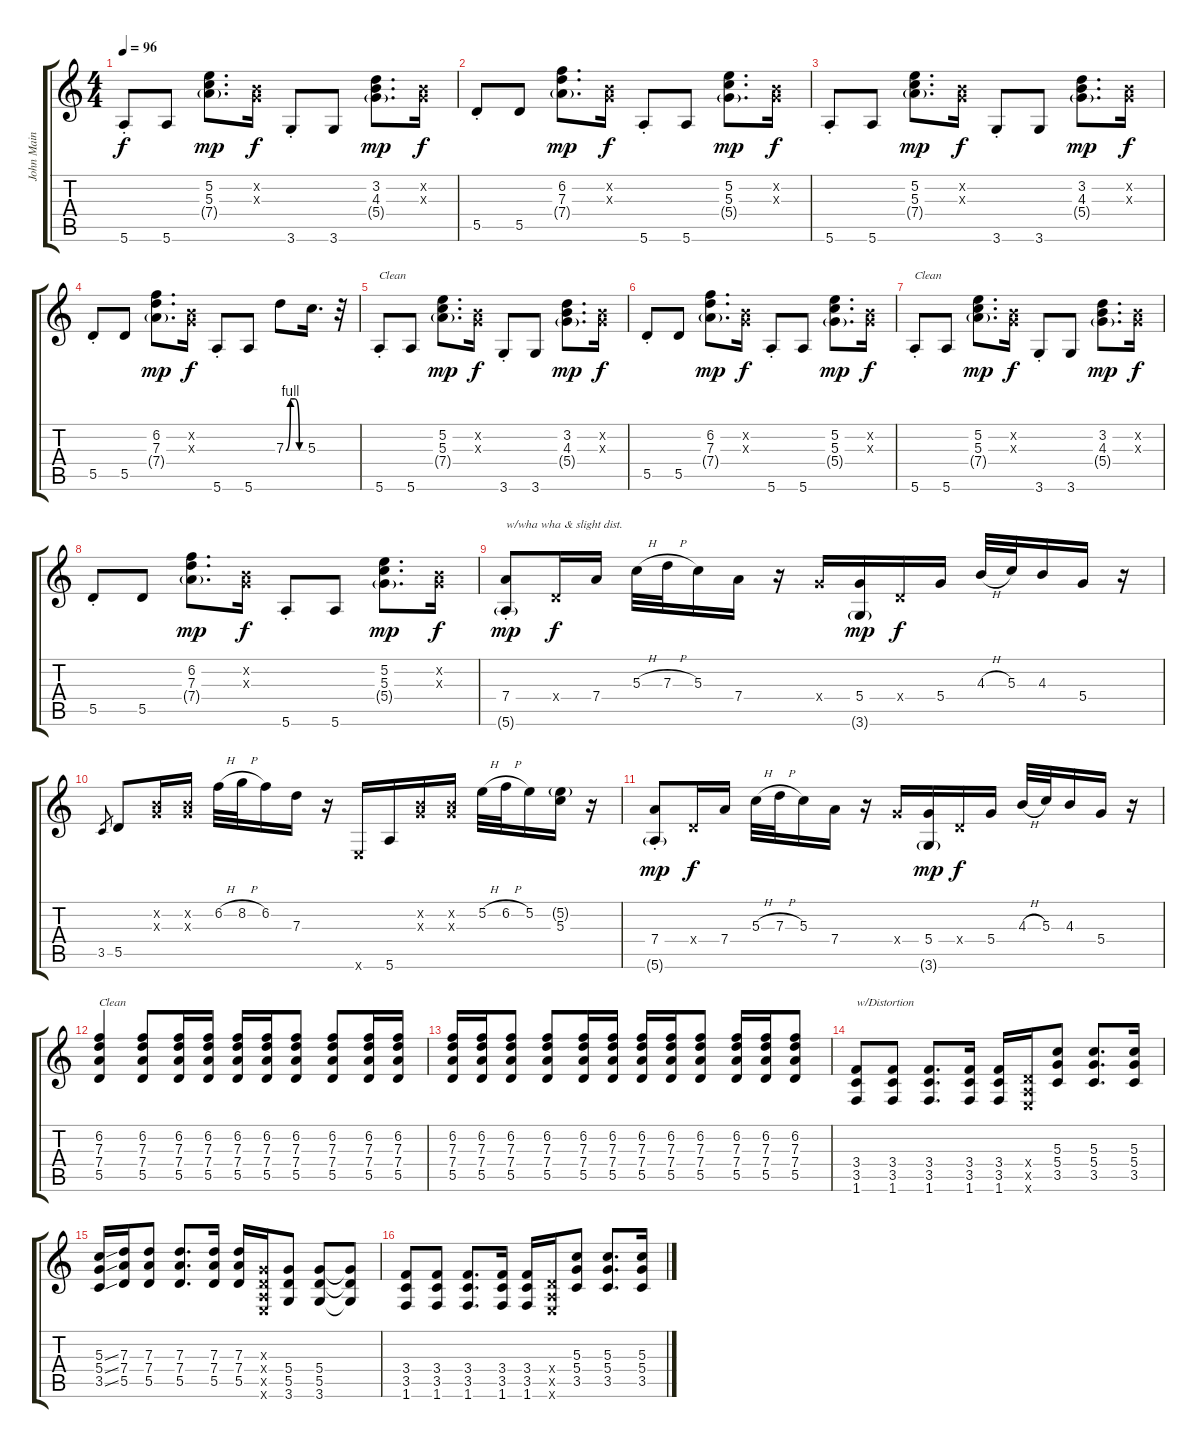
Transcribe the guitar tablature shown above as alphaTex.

\track ("John Main guitar" "John Main ") {instrument electricguitarclean}
\staff {score tabs}
\tuning (E4 B3 G3 D3 A2 E2) {hide}
\ts (4 4)
\tempo 96
\clef g2
\ks c
5.6{st}.8{dy f} 5.6.8 (5.2 5.3 7.4{g}).8{d dy mp} (0.2{x} 0.3{x}).16{dy f} 3.6{st}.8 3.6.8 (3.2 4.3 5.4{g}).8{d dy mp} (0.2{x} 0.3{x}).16{dy f} |
5.5{st}.8 5.5.8 (6.2 7.3 7.4{g}).8{d dy mp} (0.2{x} 0.3{x}).16{dy f} 5.6{st}.8 5.6.8 (5.2 5.3 5.4{g}).8{d dy mp} (0.2{x} 0.3{x}).16{dy f} |
5.6{st}.8 5.6.8 (5.2 5.3 7.4{g}).8{d dy mp} (0.2{x} 0.3{x}).16{dy f} 3.6{st}.8 3.6.8 (3.2 4.3 5.4{g}).8{d dy mp} (0.2{x} 0.3{x}).16{dy f} |
5.5{st}.8 5.5.8 (6.2 7.3 7.4{g}).8{d dy mp} (0.2{x} 0.3{x}).16{dy f} 5.6{st}.8 5.6.8 7.3{be (custom 0 0 15 4 30 4 45 0 60 0)}.8 5.3.16{d} r.32 |
5.6{st}.8{txt "Clean"} 5.6.8 (5.2 5.3 7.4{g}).8{d dy mp} (0.2{x} 0.3{x}).16{dy f} 3.6{st}.8 3.6.8 (3.2 4.3 5.4{g}).8{d dy mp} (0.2{x} 0.3{x}).16{dy f} |
5.5{st}.8 5.5.8 (6.2 7.3 7.4{g}).8{d dy mp} (0.2{x} 0.3{x}).16{dy f} 5.6{st}.8 5.6.8 (5.2 5.3 5.4{g}).8{d dy mp} (0.2{x} 0.3{x}).16{dy f} |
5.6{st}.8{txt "Clean"} 5.6.8 (5.2 5.3 7.4{g}).8{d dy mp} (0.2{x} 0.3{x}).16{dy f} 3.6{st}.8 3.6.8 (3.2 4.3 5.4{g}).8{d dy mp} (0.2{x} 0.3{x}).16{dy f} |
5.5{st}.8 5.5.8 (6.2 7.3 7.4{g}).8{d dy mp} (0.2{x} 0.3{x}).16{dy f} 5.6{st}.8 5.6.8 (5.2 5.3 5.4{g}).8{d dy mp} (0.2{x} 0.3{x}).16{dy f} |
(7.4 5.6{g st}).8{txt "w/wha wha & slight dist." dy mp} 0.4{x}.16{dy f} 7.4.16 5.3{h}.32 7.3{h}.32 5.3.16 7.4.16 r.16 5.4{x}.16 (5.4 3.6{g}).16{dy mp} 0.4{x}.16{dy f} 5.4.16 4.3{h}.32 5.3.32 4.3.16 5.4.16 r.16 |
3.5.8{gr} 5.5.8 (0.2{x} 0.3{x}).16 (0.2{x} 0.3{x}).16 6.2{h}.32 8.2{h}.32 6.2.16 7.3.16 r.16 0.6{x}.16 5.6.16 (0.2{x} 0.3{x}).16 (0.2{x} 0.3{x}).16 5.2{h}.32 6.2{h}.32 5.2.16 (5.2{g} 5.3).16 r.16 |
(7.4 5.6{g st}).8{dy mp} 0.4{x}.16{dy f} 7.4.16 5.3{h}.32 7.3{h}.32 5.3.16 7.4.16 r.16 5.4{x}.16 (5.4 3.6{g}).16{dy mp} 0.4{x}.16{dy f} 5.4.16 4.3{h}.32 5.3.32 4.3.16 5.4.16 r.16 |
(6.2 7.3 7.4 5.5).4{txt "Clean"} (6.2 7.3 7.4 5.5).8 (6.2 7.3 7.4 5.5).16 (6.2 7.3 7.4 5.5).16 (6.2 7.3 7.4 5.5).16 (6.2 7.3 7.4 5.5).16 (6.2 7.3 7.4 5.5).8 (6.2 7.3 7.4 5.5).8 (6.2 7.3 7.4 5.5).16 (6.2 7.3 7.4 5.5).16 |
(6.2 7.3 7.4 5.5).16 (6.2 7.3 7.4 5.5).16 (6.2 7.3 7.4 5.5).8 (6.2 7.3 7.4 5.5).8 (6.2 7.3 7.4 5.5).16 (6.2 7.3 7.4 5.5).16 (6.2 7.3 7.4 5.5).16 (6.2 7.3 7.4 5.5).16 (6.2 7.3 7.4 5.5).8 (6.2 7.3 7.4 5.5).16 (6.2 7.3 7.4 5.5).16 (6.2 7.3 7.4 5.5).8 |
(3.4 3.5 1.6).8{txt "w/Distortion"} (3.4 3.5 1.6).8 (3.4 3.5 1.6).8{d} (3.4 3.5 1.6).16 (3.4 3.5 1.6).16 (0.4{x} 0.5{x} 0.6{x}).16 (5.3 5.4 3.5).8 (5.3 5.4 3.5).8{d} (5.3 5.4 3.5).16 |
(5.3{ss} 5.4{ss} 3.5{ss}).16 (7.3 7.4 5.5).16 (7.3 7.4 5.5).8 (7.3 7.4 5.5).8{d} (7.3 7.4 5.5).16 (7.3 7.4 5.5).16 (0.3{x} 0.4{x} 0.5{x} 0.6{x}).16 (5.4 5.5 3.6).8 (5.4 5.5 3.6).8 (5.4{t} 5.5{t} 3.6{t}).8 |
(3.4 3.5 1.6).8 (3.4 3.5 1.6).8 (3.4 3.5 1.6).8{d} (3.4 3.5 1.6).16 (3.4 3.5 1.6).16 (0.4{x} 0.5{x} 0.6{x}).16 (5.3 5.4 3.5).8 (5.3 5.4 3.5).8{d} (5.3 5.4 3.5).16
